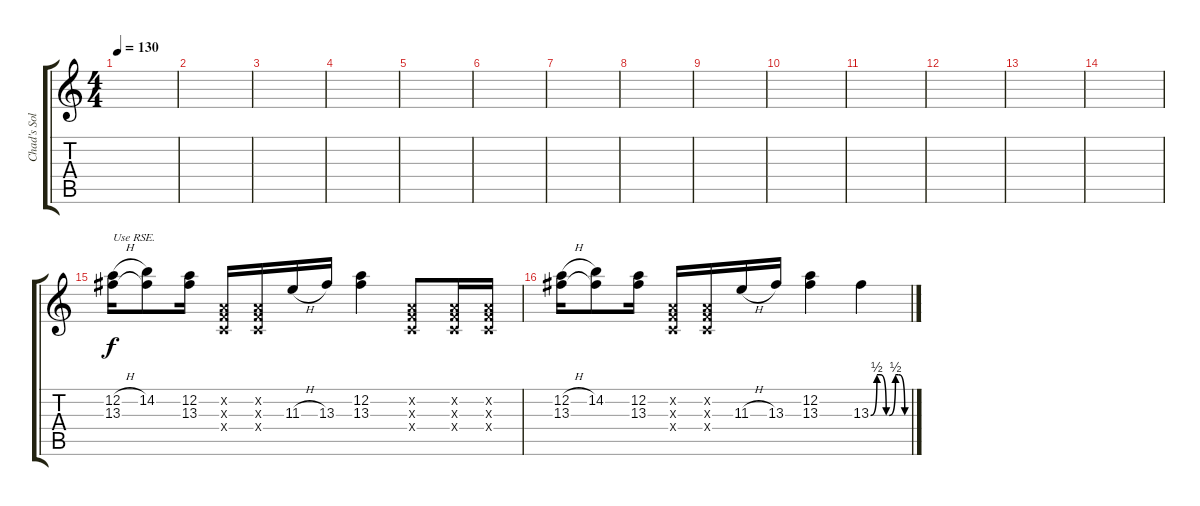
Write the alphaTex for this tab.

\track ("Chad's Solo" "Chad's Sol") {instrument distortionguitar}
\staff {score tabs}
\tuning (D4 A3 F3 C3 G2 D2) {hide}
\ts (4 4)
\tempo 130
\clef g2
\ks c
|
|
|
|
|
|
|
|
|
|
|
|
|
|
(12.2{h} 13.3).16{txt "Use RSE."} (14.2 13.3{t}).8 (12.2 13.3).16 (0.2{x} 0.3{x} 0.4{x}).16 (0.2{x} 0.3{x} 0.4{x}).16 11.3{h}.16 13.3.16 (12.2 13.3).4 (0.2{x} 0.3{x} 0.4{x}).8 (0.2{x} 0.3{x} 0.4{x}).16 (0.2{x} 0.3{x} 0.4{x}).16 |
(12.2{h} 13.3).16 (14.2 13.3{t}).8 (12.2 13.3).16 (0.2{x} 0.3{x} 0.4{x}).16 (0.2{x} 0.3{x} 0.4{x}).16 11.3{h}.16 13.3.16 (12.2 13.3).4 13.3{be (custom 0 0 10 2 15 2 25 0 30 0 40 2 45 2 55 0 60 0)}.4
